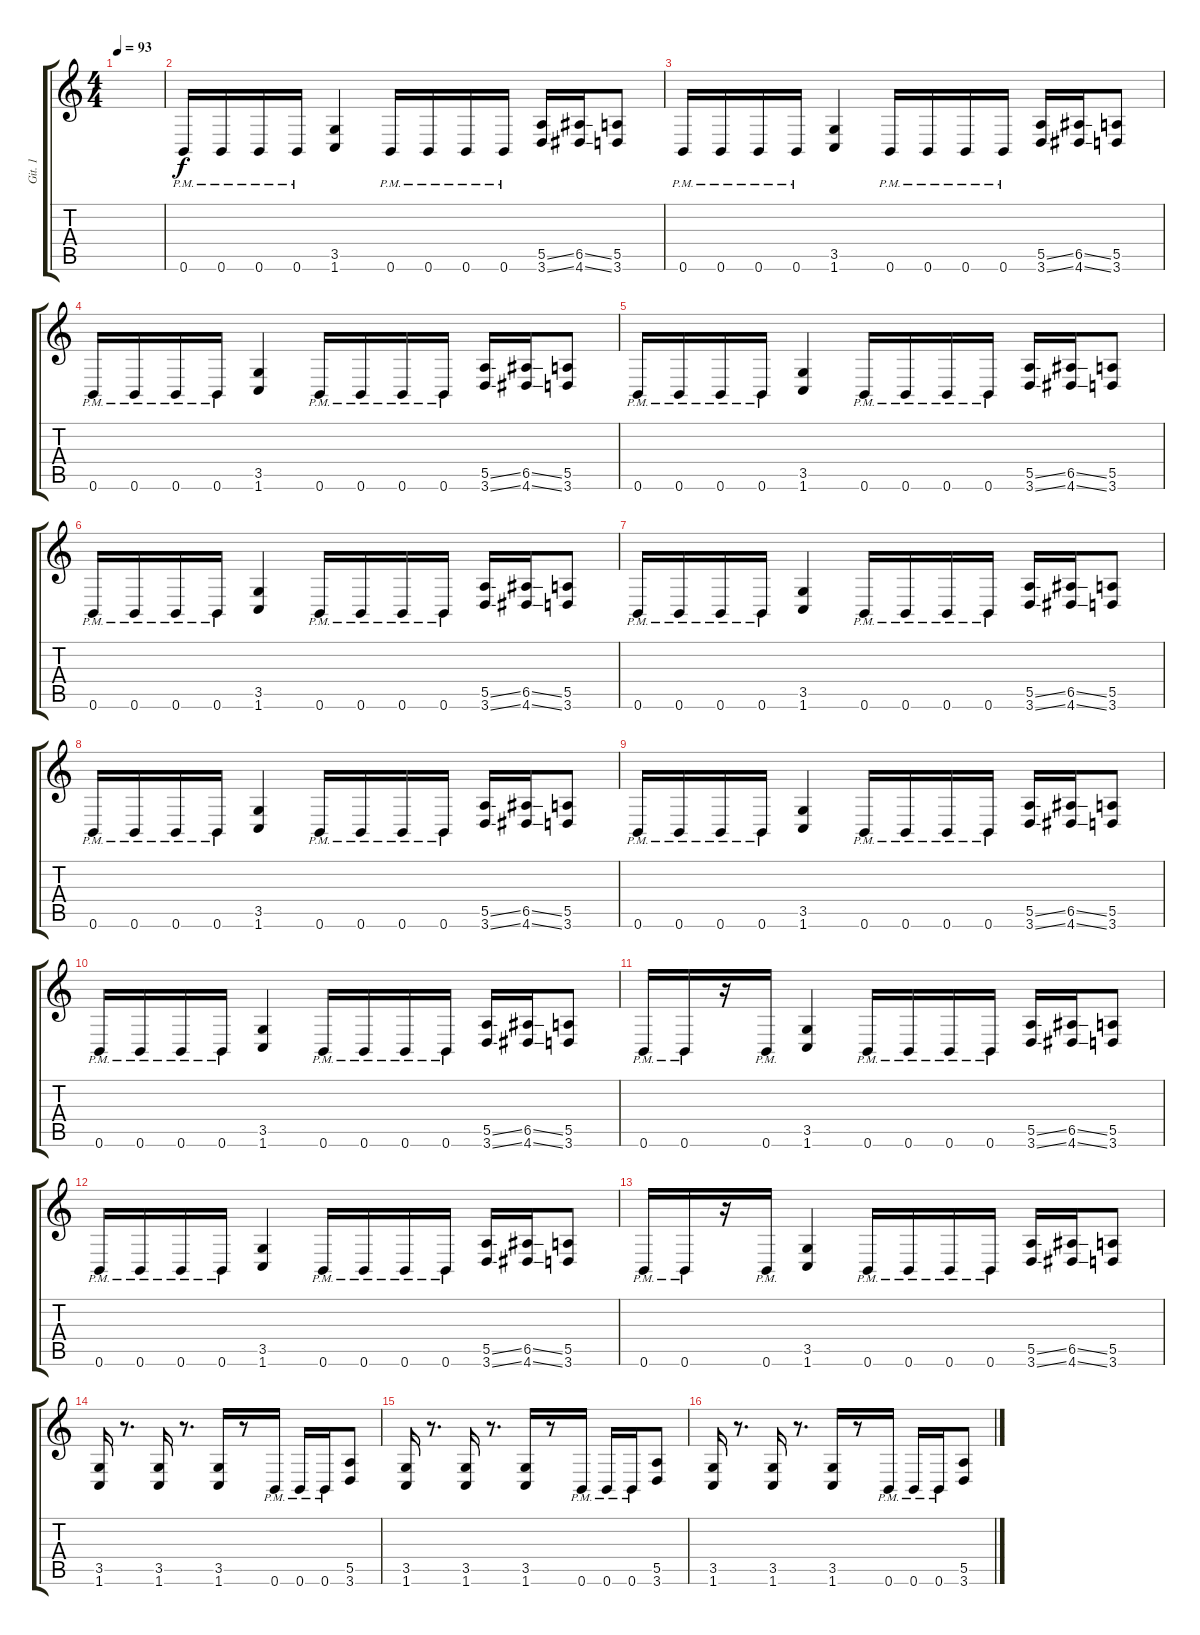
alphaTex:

\track ("Git. 1" "Git. 1") {instrument distortionguitar}
\staff {score tabs}
\tuning (B3 Gb3 D3 A2 E2 B1) {hide}
\ts (4 4)
\tempo 93
\clef g2
\ks c
|
0.6{pm}.16 0.6{pm}.16 0.6{pm}.16 0.6{pm}.16 (3.5 1.6).4 0.6{pm}.16 0.6{pm}.16 0.6{pm}.16 0.6{pm}.16 (5.5{ss} 3.6{ss}).16 (6.5{ss} 4.6{ss}).16 (5.5 3.6).8 |
0.6{pm}.16 0.6{pm}.16 0.6{pm}.16 0.6{pm}.16 (3.5 1.6).4 0.6{pm}.16 0.6{pm}.16 0.6{pm}.16 0.6{pm}.16 (5.5{ss} 3.6{ss}).16 (6.5{ss} 4.6{ss}).16 (5.5 3.6).8 |
0.6{pm}.16 0.6{pm}.16 0.6{pm}.16 0.6{pm}.16 (3.5 1.6).4 0.6{pm}.16 0.6{pm}.16 0.6{pm}.16 0.6{pm}.16 (5.5{ss} 3.6{ss}).16 (6.5{ss} 4.6{ss}).16 (5.5 3.6).8 |
0.6{pm}.16 0.6{pm}.16 0.6{pm}.16 0.6{pm}.16 (3.5 1.6).4 0.6{pm}.16 0.6{pm}.16 0.6{pm}.16 0.6{pm}.16 (5.5{ss} 3.6{ss}).16 (6.5{ss} 4.6{ss}).16 (5.5 3.6).8 |
0.6{pm}.16 0.6{pm}.16 0.6{pm}.16 0.6{pm}.16 (3.5 1.6).4 0.6{pm}.16 0.6{pm}.16 0.6{pm}.16 0.6{pm}.16 (5.5{ss} 3.6{ss}).16 (6.5{ss} 4.6{ss}).16 (5.5 3.6).8 |
0.6{pm}.16 0.6{pm}.16 0.6{pm}.16 0.6{pm}.16 (3.5 1.6).4 0.6{pm}.16 0.6{pm}.16 0.6{pm}.16 0.6{pm}.16 (5.5{ss} 3.6{ss}).16 (6.5{ss} 4.6{ss}).16 (5.5 3.6).8 |
0.6{pm}.16 0.6{pm}.16 0.6{pm}.16 0.6{pm}.16 (3.5 1.6).4 0.6{pm}.16 0.6{pm}.16 0.6{pm}.16 0.6{pm}.16 (5.5{ss} 3.6{ss}).16 (6.5{ss} 4.6{ss}).16 (5.5 3.6).8 |
0.6{pm}.16 0.6{pm}.16 0.6{pm}.16 0.6{pm}.16 (3.5 1.6).4 0.6{pm}.16 0.6{pm}.16 0.6{pm}.16 0.6{pm}.16 (5.5{ss} 3.6{ss}).16 (6.5{ss} 4.6{ss}).16 (5.5 3.6).8 |
0.6{pm}.16 0.6{pm}.16 0.6{pm}.16 0.6{pm}.16 (3.5 1.6).4 0.6{pm}.16 0.6{pm}.16 0.6{pm}.16 0.6{pm}.16 (5.5{ss} 3.6{ss}).16 (6.5{ss} 4.6{ss}).16 (5.5 3.6).8 |
0.6{pm}.16 0.6{pm}.16 r.16 0.6{pm}.16 (3.5 1.6).4 0.6{pm}.16 0.6{pm}.16 0.6{pm}.16 0.6{pm}.16 (5.5{ss} 3.6{ss}).16 (6.5{ss} 4.6{ss}).16 (5.5 3.6).8 |
0.6{pm}.16 0.6{pm}.16 0.6{pm}.16 0.6{pm}.16 (3.5 1.6).4 0.6{pm}.16 0.6{pm}.16 0.6{pm}.16 0.6{pm}.16 (5.5{ss} 3.6{ss}).16 (6.5{ss} 4.6{ss}).16 (5.5 3.6).8 |
0.6{pm}.16 0.6{pm}.16 r.16 0.6{pm}.16 (3.5 1.6).4 0.6{pm}.16 0.6{pm}.16 0.6{pm}.16 0.6{pm}.16 (5.5{ss} 3.6{ss}).16 (6.5{ss} 4.6{ss}).16 (5.5 3.6).8 |
(3.5 1.6).16 r.8{d} (3.5 1.6).16 r.8{d} (3.5 1.6).16 r.8 0.6{pm}.16 0.6{pm}.16 0.6{pm}.16 (5.5 3.6).8 |
(3.5 1.6).16 r.8{d} (3.5 1.6).16 r.8{d} (3.5 1.6).16 r.8 0.6{pm}.16 0.6{pm}.16 0.6{pm}.16 (5.5 3.6).8 |
(3.5 1.6).16 r.8{d} (3.5 1.6).16 r.8{d} (3.5 1.6).16 r.8 0.6{pm}.16 0.6{pm}.16 0.6{pm}.16 (5.5 3.6).8
